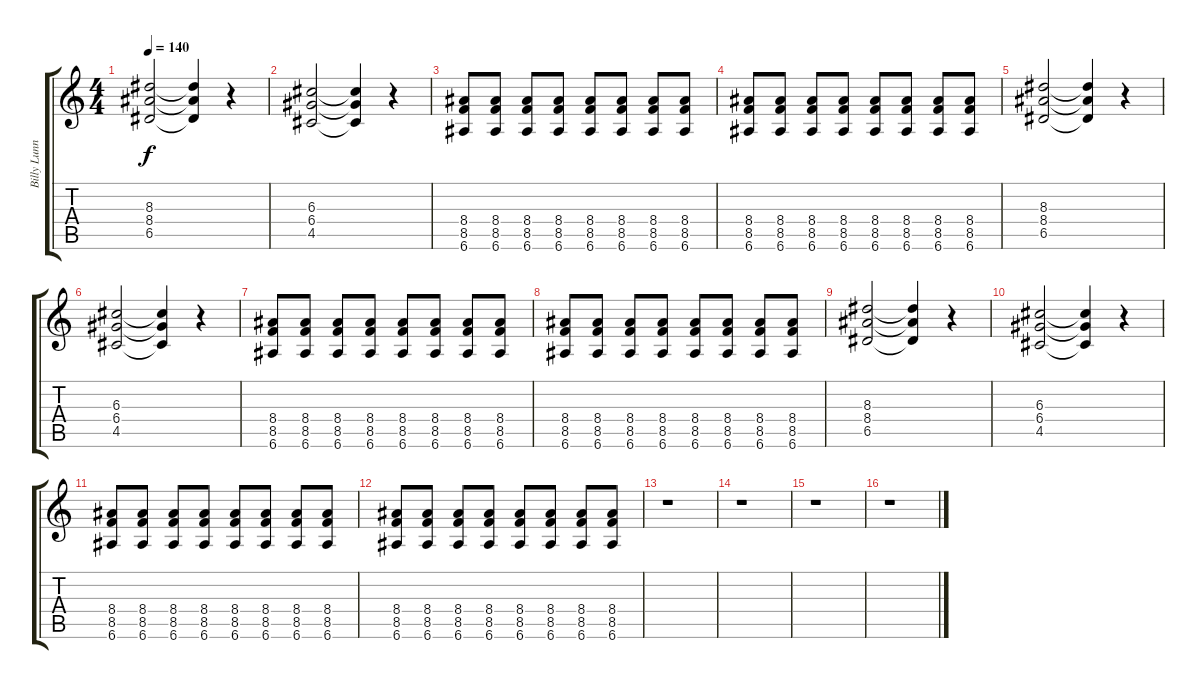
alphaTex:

\track ("Billy Lunn" "Billy Lunn") {instrument overdrivenguitar}
\staff {score tabs}
\tuning (E4 B3 G3 D3 A2 E2) {hide}
\ts (4 4)
\tempo 140
\clef g2
\ks c
(8.3 8.4 6.5).2{dy f} (8.3{t} 8.4{t} 6.5{t}).4 r.4 |
(6.3 6.4 4.5).2 (6.3{t} 6.4{t} 4.5{t}).4 r.4 |
(8.4 8.5 6.6).8 (8.4 8.5 6.6).8 (8.4 8.5 6.6).8 (8.4 8.5 6.6).8 (8.4 8.5 6.6).8 (8.4 8.5 6.6).8 (8.4 8.5 6.6).8 (8.4 8.5 6.6).8 |
(8.4 8.5 6.6).8 (8.4 8.5 6.6).8 (8.4 8.5 6.6).8 (8.4 8.5 6.6).8 (8.4 8.5 6.6).8 (8.4 8.5 6.6).8 (8.4 8.5 6.6).8 (8.4 8.5 6.6).8 |
(8.3 8.4 6.5).2 (8.3{t} 8.4{t} 6.5{t}).4 r.4 |
(6.3 6.4 4.5).2 (6.3{t} 6.4{t} 4.5{t}).4 r.4 |
(8.4 8.5 6.6).8 (8.4 8.5 6.6).8 (8.4 8.5 6.6).8 (8.4 8.5 6.6).8 (8.4 8.5 6.6).8 (8.4 8.5 6.6).8 (8.4 8.5 6.6).8 (8.4 8.5 6.6).8 |
(8.4 8.5 6.6).8 (8.4 8.5 6.6).8 (8.4 8.5 6.6).8 (8.4 8.5 6.6).8 (8.4 8.5 6.6).8 (8.4 8.5 6.6).8 (8.4 8.5 6.6).8 (8.4 8.5 6.6).8 |
(8.3 8.4 6.5).2 (8.3{t} 8.4{t} 6.5{t}).4 r.4 |
(6.3 6.4 4.5).2 (6.3{t} 6.4{t} 4.5{t}).4 r.4 |
(8.4 8.5 6.6).8 (8.4 8.5 6.6).8 (8.4 8.5 6.6).8 (8.4 8.5 6.6).8 (8.4 8.5 6.6).8 (8.4 8.5 6.6).8 (8.4 8.5 6.6).8 (8.4 8.5 6.6).8 |
(8.4 8.5 6.6).8 (8.4 8.5 6.6).8 (8.4 8.5 6.6).8 (8.4 8.5 6.6).8 (8.4 8.5 6.6).8 (8.4 8.5 6.6).8 (8.4 8.5 6.6).8 (8.4 8.5 6.6).8 |
r.1 |
r.1 |
r.1 |
r.1
